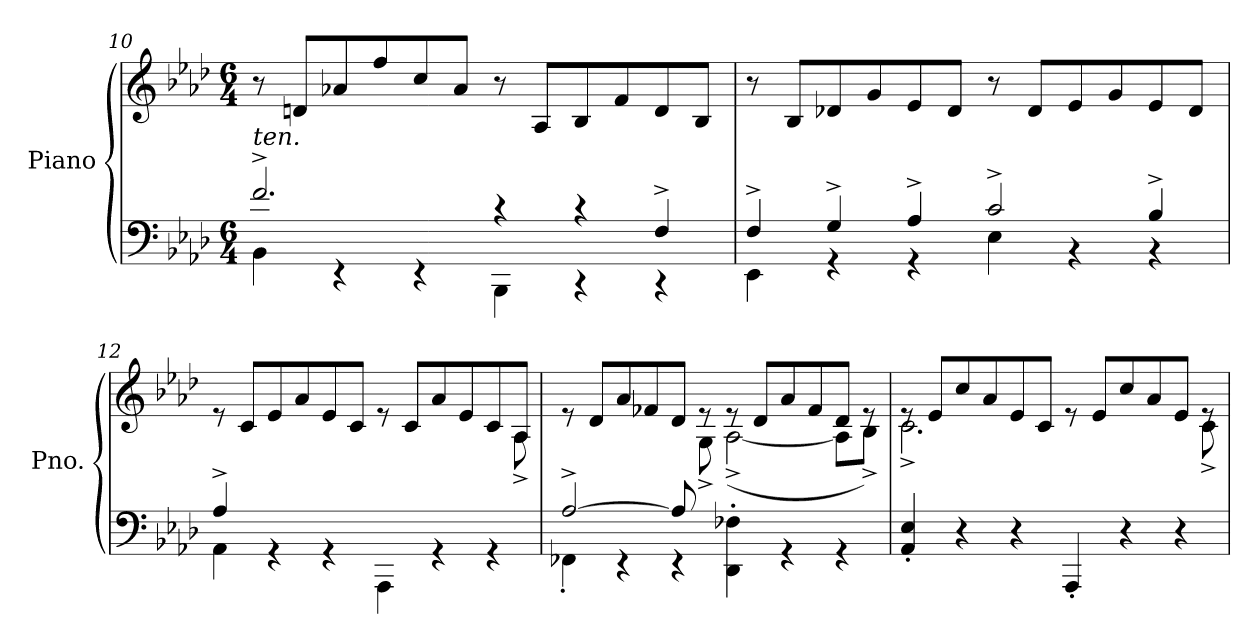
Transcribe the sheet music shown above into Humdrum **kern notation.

**kern	**kern
*part1	*part1
*staff2	*staff1
*I"Piano	*
*I'Pno.	*
*clefF4	*clefG2
*k[b-e-a-d-]	*k[b-e-a-d-]
*M6/4	*M6/4
=10	=10
*^	*
!LO:TX:a:i:t=ten.	!	!
2.f^/	4BB-:\	8r
.	.	8dn/L
.	4r	8a-X/
.	.	8ff/
.	4r	8cc/
.	.	8a-/J
4r	4BBB-\	8r
.	.	8A-/L
4r	4r	8B-/
.	.	8f/
4F^/	4r	8d/
.	.	8B-/J
=11	=11	=11
4F^/	4EE-:\	8r
.	.	8B-/L
4G^/	4r	8d-X/
.	.	8g/
4A-^/	4r	8e-/
.	.	8d-/J
2c^/	4E-:\	8r
.	.	8d-/L
.	4r	8e-/
.	.	8g/
4B-^/	4r	8e-/
.	.	8d-/J
!!LO:LB:g=z
=12	=12	=12
*	*	*^
4A-^/	4AA-\	8re	4.ryy
.	.	8c/L	.
4rGG	1ryy	8e-/	.
*	*	*v	*v
.	.	8a-/
4rGG	.	8e-/
.	.	8c/J
4AAA-\	.	8re
.	.	8c/L
4rGG	.	8a-/
.	.	8e-/
4rGG	4ryy	8c/
*	*	*^
.	.	8A-/J	8A-^\
=13	=13	=13	=13
[2A-^/	4FF-X'\	8re	8ryy
*	*	*v	*v
.	.	8d-/L
.	4r	8a-/
.	.	8f-X/
8A-/]	4r	8d-/J
*	*	*^
8ryy	.	8re	8G^\
4DD-\' 4F-X\'	2.ryy	8re	([2A-^\
.	.	8d-/L	.
4rGG	.	8a-/	.
.	.	8f-/	.
4rGG	.	8d-/J	8A-\L]
.	.	8re	8B-^\J)
*v	*v	*	*
=14	=14	=14
4AA-/' 4E-/'	8re	2.c^\
.	8e-/L	.
4r	8cc/	.
.	8a-/	.
4r	8e-/	.
.	8c/J	.
4AAA-'/	8re	8ryy
*	*v	*v
.	8e-/L
4r	8cc/
.	8a-/
4r	8e-/J
*	*^
.	8re	8c^\
*	*v	*v
=	=
*-	*-
